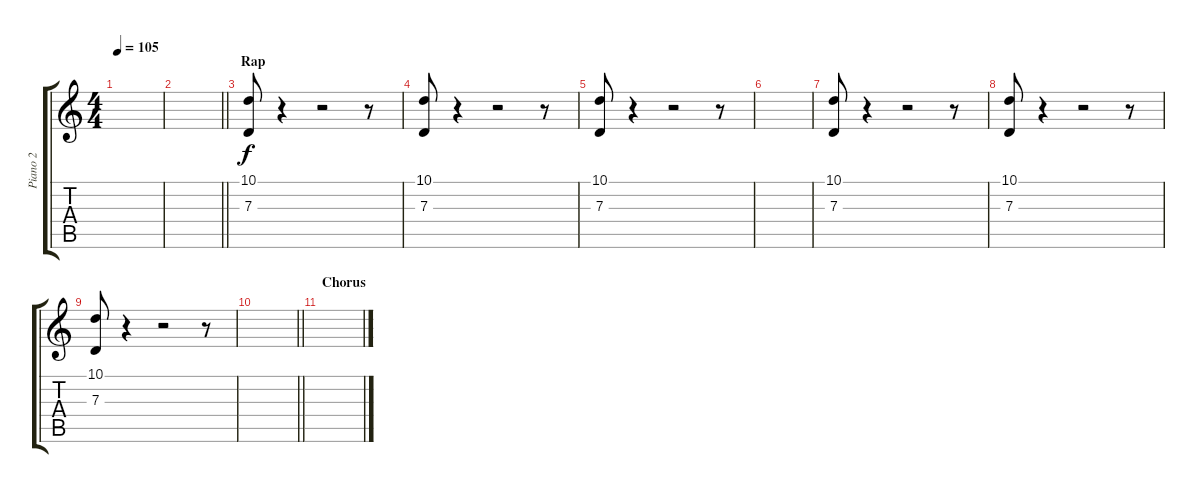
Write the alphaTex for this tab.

\track ("Piano 2" "Piano 2") {instrument brightacousticpiano}
\staff {score tabs}
\tuning (E4 B3 G3 D3 A2 E2) {hide}
\ts (4 4)
\tempo 105
\clef g2
\ks c
|
\barLineRight lightlight
|
\section ("" "Rap")
(10.1 7.3).8 r.4 r.2 r.8 |
(10.1 7.3).8 r.4 r.2 r.8 |
(10.1 7.3).8 r.4 r.2 r.8 |
|
(10.1 7.3).8 r.4 r.2 r.8 |
(10.1 7.3).8 r.4 r.2 r.8 |
(10.1 7.3).8 r.4 r.2 r.8 |
\barLineRight lightlight
|
\section ("" "Chorus")
